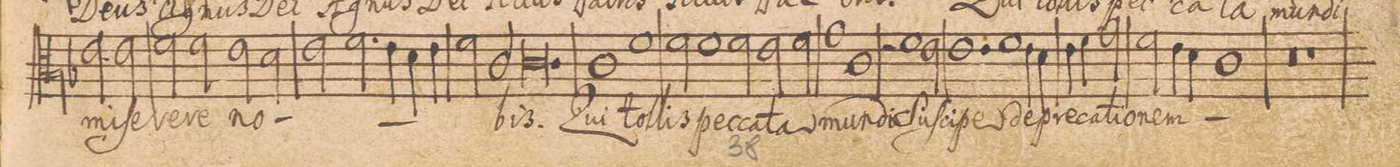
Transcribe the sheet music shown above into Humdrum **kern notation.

**kern	**text
*I"ALTVS.	*
*clefC3	*
*k[b-]	*
*met(C|)	*
*M2/1	*
2e\	mi-
2e\	-ſe-
2f\	-re-
2f\	-re
=57-	=57-
2e\	no-
2d\	.
2e\	.
2.f\	.
=58-	=58-
4e\	.
4d\	.
4e\	.
2f\	.
2c/	.
=59-	=59-
0.c	-bis.
=60-	=60-
2c\	Qui
1f\	tol-
=61-	=61-
2f\	-lis
1f	pec-
=62-	=62-
2f\	-ca-
2e\	.
2f\	-ta
1g\	mun-
=63-	=63-
1c	-di
2re	.
=64-	=64-
1f	Su-
2e\	-ſci-
1.e\	-pe
=65-	=65-
1f	de-
=66-	=66-
4e\	.
4d\	.
4e\	-pre-
4f\	.
2g\	-ca-
2f\	-ti-
=67-	=67-
4e\	-o-
4d\	.
1c	-nem
0r	.
=68-	=68-
1r	.
=69-	=69-
1r	.
*-	*-
